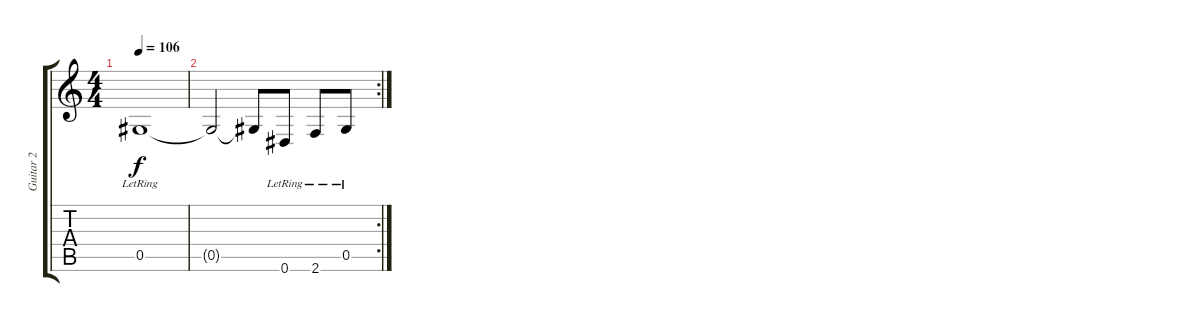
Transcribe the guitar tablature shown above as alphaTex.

\track ("Guitar 2" "Guitar 2") {instrument distortionguitar}
\staff {score tabs}
\tuning (Eb4 Bb3 Gb3 Db3 Ab2 Eb2) {hide}
\ts (4 4)
\tempo 106
\clef g2
\ks c
0.5{lr}.1{dy f} |
\rc 2
0.5{t}.2 0.5{t}.8 0.6{lr}.8 2.6{lr}.8 0.5{lr}.8
